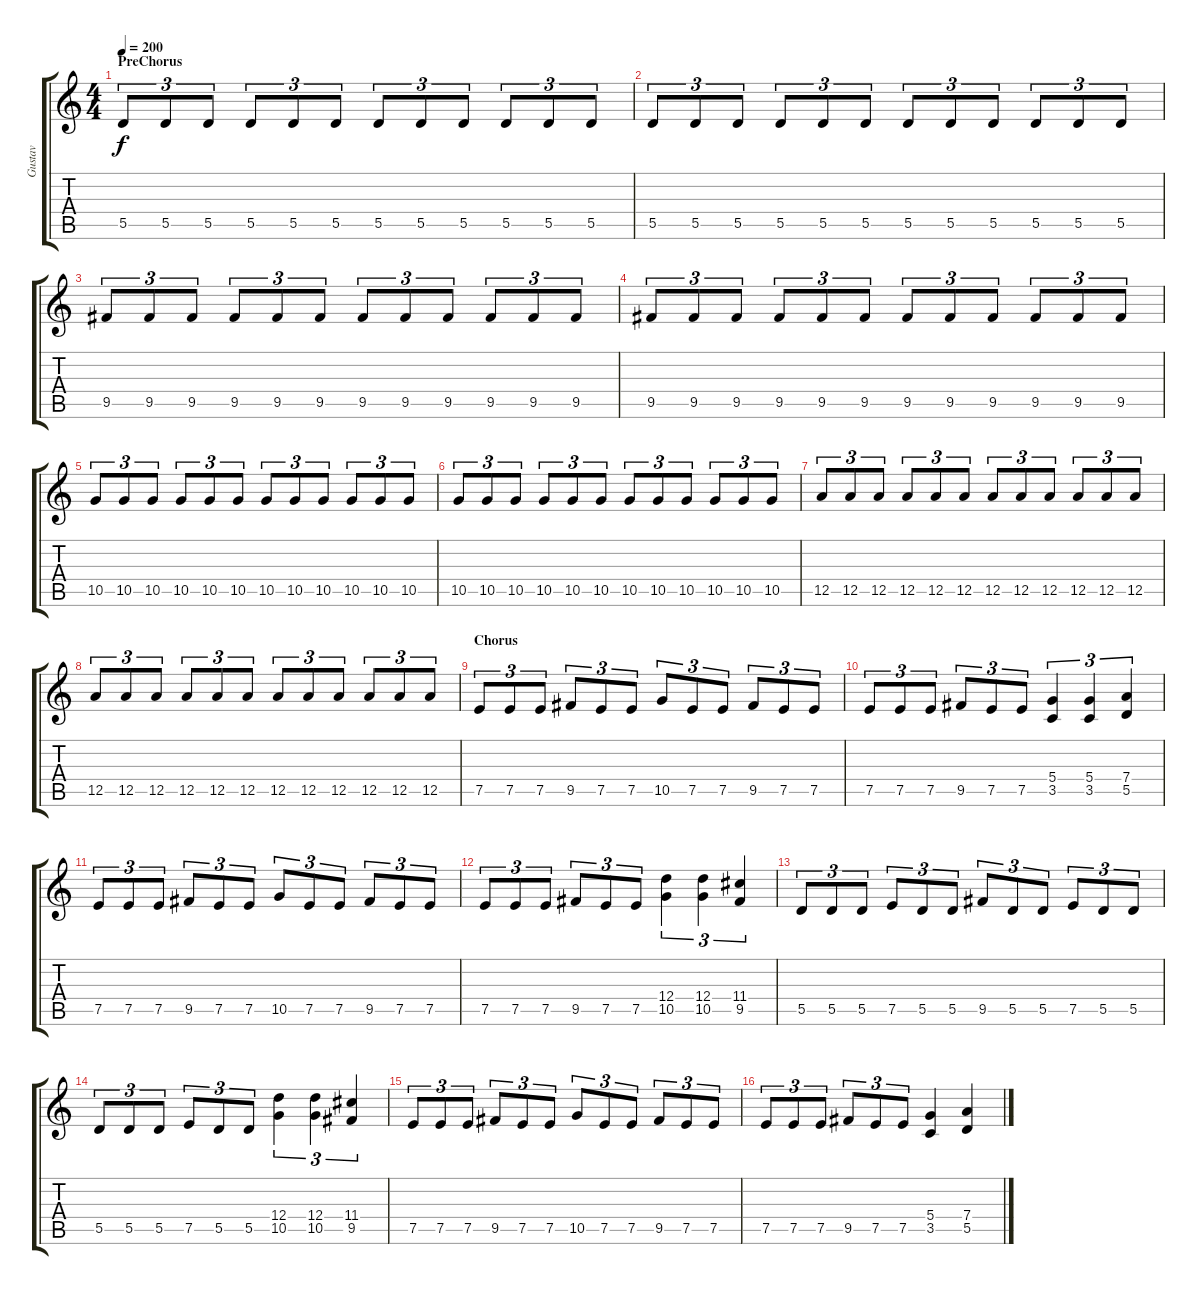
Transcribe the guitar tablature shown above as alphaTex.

\track ("Gustav" "Gustav") {instrument overdrivenguitar}
\staff {score tabs}
\tuning (E4 B3 G3 D3 A2 E2) {hide}
\ts (4 4)
\section ("" "PreChorus")
\tempo 200
\clef g2
\ks c
5.5.8{tu (3 2) dy f} 5.5.8{tu (3 2)} 5.5.8{tu (3 2)} 5.5.8{tu (3 2)} 5.5.8{tu (3 2)} 5.5.8{tu (3 2)} 5.5.8{tu (3 2)} 5.5.8{tu (3 2)} 5.5.8{tu (3 2)} 5.5.8{tu (3 2)} 5.5.8{tu (3 2)} 5.5.8{tu (3 2)} |
5.5.8{tu (3 2)} 5.5.8{tu (3 2)} 5.5.8{tu (3 2)} 5.5.8{tu (3 2)} 5.5.8{tu (3 2)} 5.5.8{tu (3 2)} 5.5.8{tu (3 2)} 5.5.8{tu (3 2)} 5.5.8{tu (3 2)} 5.5.8{tu (3 2)} 5.5.8{tu (3 2)} 5.5.8{tu (3 2)} |
9.5.8{tu (3 2)} 9.5.8{tu (3 2)} 9.5.8{tu (3 2)} 9.5.8{tu (3 2)} 9.5.8{tu (3 2)} 9.5.8{tu (3 2)} 9.5.8{tu (3 2)} 9.5.8{tu (3 2)} 9.5.8{tu (3 2)} 9.5.8{tu (3 2)} 9.5.8{tu (3 2)} 9.5.8{tu (3 2)} |
9.5.8{tu (3 2)} 9.5.8{tu (3 2)} 9.5.8{tu (3 2)} 9.5.8{tu (3 2)} 9.5.8{tu (3 2)} 9.5.8{tu (3 2)} 9.5.8{tu (3 2)} 9.5.8{tu (3 2)} 9.5.8{tu (3 2)} 9.5.8{tu (3 2)} 9.5.8{tu (3 2)} 9.5.8{tu (3 2)} |
10.5.8{tu (3 2)} 10.5.8{tu (3 2)} 10.5.8{tu (3 2)} 10.5.8{tu (3 2)} 10.5.8{tu (3 2)} 10.5.8{tu (3 2)} 10.5.8{tu (3 2)} 10.5.8{tu (3 2)} 10.5.8{tu (3 2)} 10.5.8{tu (3 2)} 10.5.8{tu (3 2)} 10.5.8{tu (3 2)} |
10.5.8{tu (3 2)} 10.5.8{tu (3 2)} 10.5.8{tu (3 2)} 10.5.8{tu (3 2)} 10.5.8{tu (3 2)} 10.5.8{tu (3 2)} 10.5.8{tu (3 2)} 10.5.8{tu (3 2)} 10.5.8{tu (3 2)} 10.5.8{tu (3 2)} 10.5.8{tu (3 2)} 10.5.8{tu (3 2)} |
12.5.8{tu (3 2)} 12.5.8{tu (3 2)} 12.5.8{tu (3 2)} 12.5.8{tu (3 2)} 12.5.8{tu (3 2)} 12.5.8{tu (3 2)} 12.5.8{tu (3 2)} 12.5.8{tu (3 2)} 12.5.8{tu (3 2)} 12.5.8{tu (3 2)} 12.5.8{tu (3 2)} 12.5.8{tu (3 2)} |
12.5.8{tu (3 2)} 12.5.8{tu (3 2)} 12.5.8{tu (3 2)} 12.5.8{tu (3 2)} 12.5.8{tu (3 2)} 12.5.8{tu (3 2)} 12.5.8{tu (3 2)} 12.5.8{tu (3 2)} 12.5.8{tu (3 2)} 12.5.8{tu (3 2)} 12.5.8{tu (3 2)} 12.5.8{tu (3 2)} |
\section ("" "Chorus")
7.5.8{tu (3 2)} 7.5.8{tu (3 2)} 7.5.8{tu (3 2)} 9.5.8{tu (3 2)} 7.5.8{tu (3 2)} 7.5.8{tu (3 2)} 10.5.8{tu (3 2)} 7.5.8{tu (3 2)} 7.5.8{tu (3 2)} 9.5.8{tu (3 2)} 7.5.8{tu (3 2)} 7.5.8{tu (3 2)} |
7.5.8{tu (3 2)} 7.5.8{tu (3 2)} 7.5.8{tu (3 2)} 9.5.8{tu (3 2)} 7.5.8{tu (3 2)} 7.5.8{tu (3 2)} (5.4 3.5).4{tu (3 2)} (5.4 3.5).4{tu (3 2)} (7.4 5.5).4{tu (3 2)} |
7.5.8{tu (3 2)} 7.5.8{tu (3 2)} 7.5.8{tu (3 2)} 9.5.8{tu (3 2)} 7.5.8{tu (3 2)} 7.5.8{tu (3 2)} 10.5.8{tu (3 2)} 7.5.8{tu (3 2)} 7.5.8{tu (3 2)} 9.5.8{tu (3 2)} 7.5.8{tu (3 2)} 7.5.8{tu (3 2)} |
7.5.8{tu (3 2)} 7.5.8{tu (3 2)} 7.5.8{tu (3 2)} 9.5.8{tu (3 2)} 7.5.8{tu (3 2)} 7.5.8{tu (3 2)} (12.4 10.5).4{tu (3 2)} (12.4 10.5).4{tu (3 2)} (11.4 9.5).4{tu (3 2)} |
5.5.8{tu (3 2)} 5.5.8{tu (3 2)} 5.5.8{tu (3 2)} 7.5.8{tu (3 2)} 5.5.8{tu (3 2)} 5.5.8{tu (3 2)} 9.5.8{tu (3 2)} 5.5.8{tu (3 2)} 5.5.8{tu (3 2)} 7.5.8{tu (3 2)} 5.5.8{tu (3 2)} 5.5.8{tu (3 2)} |
5.5.8{tu (3 2)} 5.5.8{tu (3 2)} 5.5.8{tu (3 2)} 7.5.8{tu (3 2)} 5.5.8{tu (3 2)} 5.5.8{tu (3 2)} (12.4 10.5).4{tu (3 2)} (12.4 10.5).4{tu (3 2)} (11.4 9.5).4{tu (3 2)} |
7.5.8{tu (3 2)} 7.5.8{tu (3 2)} 7.5.8{tu (3 2)} 9.5.8{tu (3 2)} 7.5.8{tu (3 2)} 7.5.8{tu (3 2)} 10.5.8{tu (3 2)} 7.5.8{tu (3 2)} 7.5.8{tu (3 2)} 9.5.8{tu (3 2)} 7.5.8{tu (3 2)} 7.5.8{tu (3 2)} |
7.5.8{tu (3 2)} 7.5.8{tu (3 2)} 7.5.8{tu (3 2)} 9.5.8{tu (3 2)} 7.5.8{tu (3 2)} 7.5.8{tu (3 2)} (5.4 3.5).4 (7.4 5.5).4
